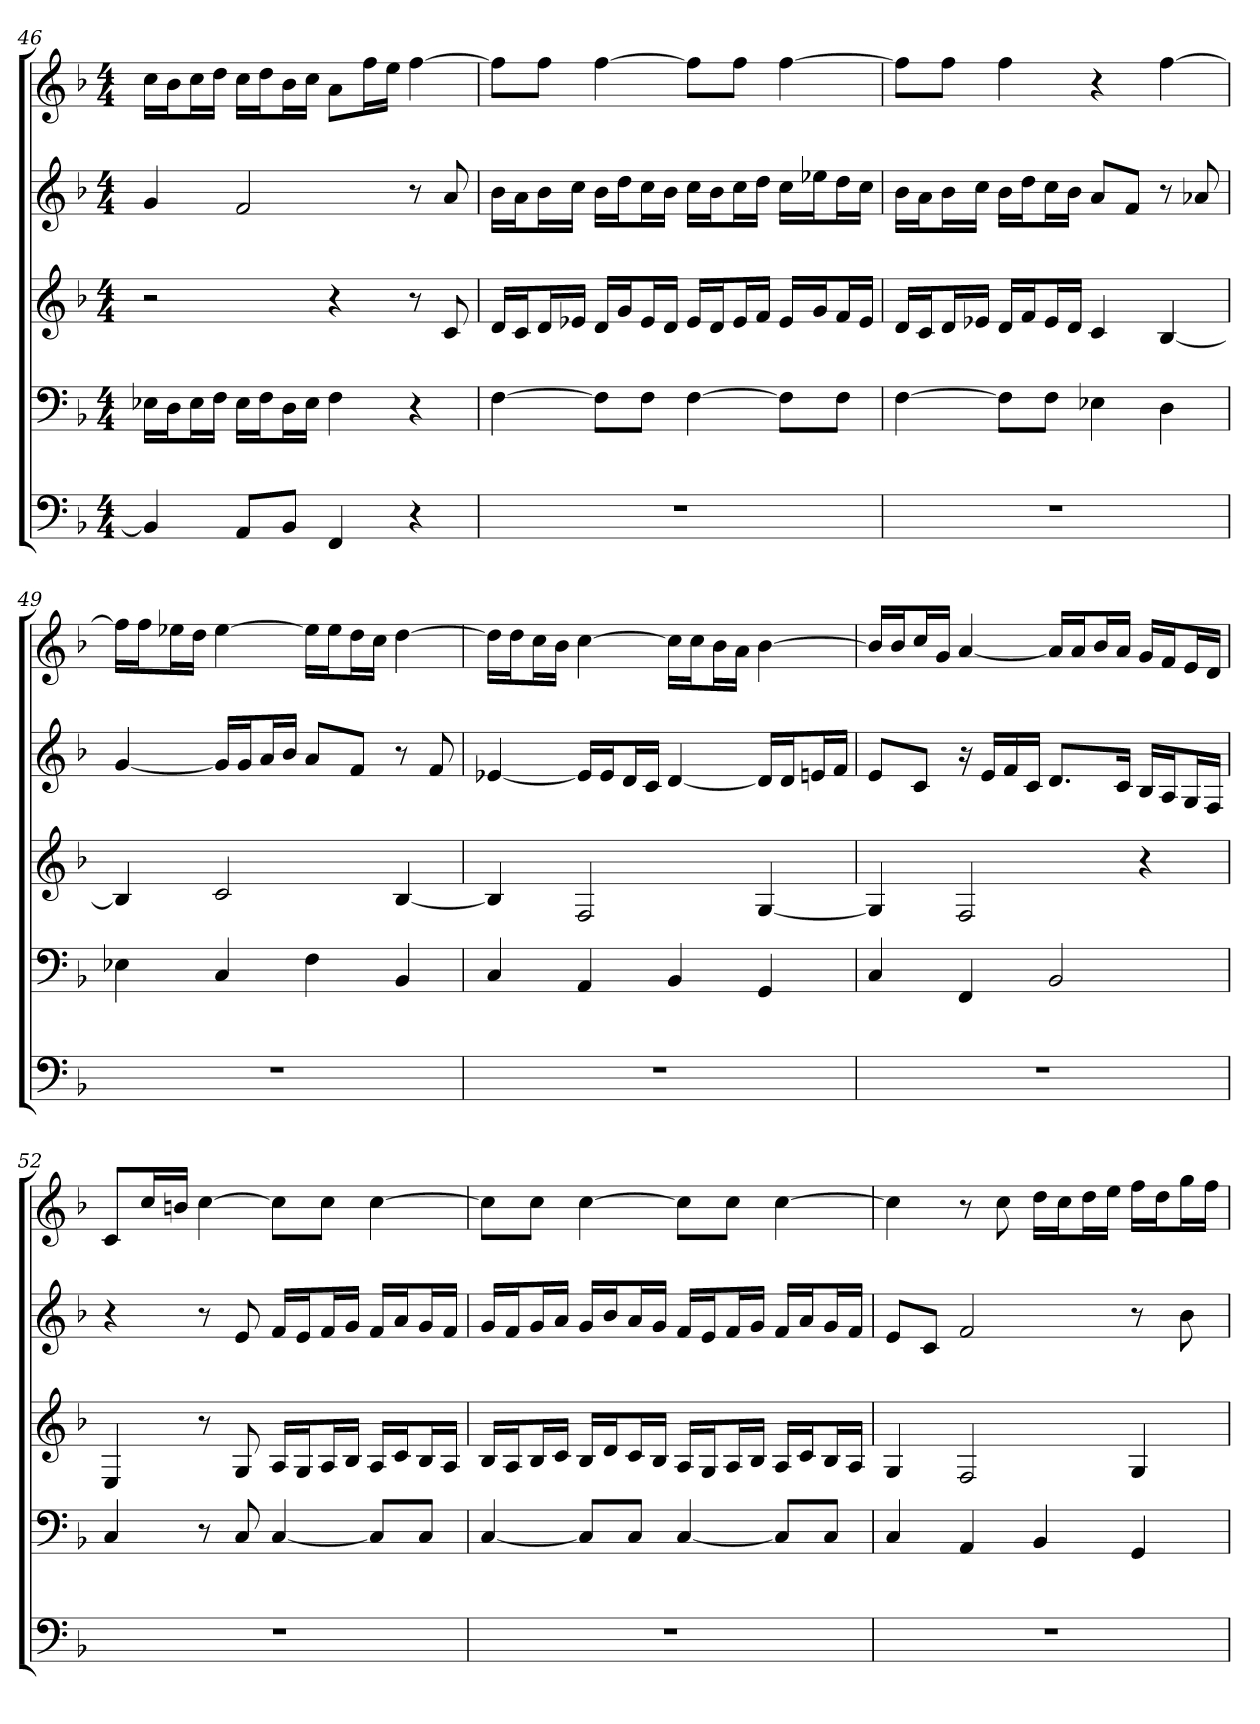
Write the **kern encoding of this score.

**kern	**kern	**kern	**kern	**kern
*part5	*part4	*part3	*part2	*part1
*staff5	*staff4	*staff3	*staff2	*staff1
*k[b-]	*k[b-]	*k[b-]	*k[b-]	*k[b-]
*M4/4	*M4/4	*M4/4	*M4/4	*M4/4
=46	=46	=46	=46	=46
4BB-]	16E-XLL	2r	4g	16ccLL
.	16DJ	.	.	16b-J
.	16E-L	.	.	16ccL
.	16FJJ	.	.	16ddJJ
8AAL	16E-LL	.	2f	16ccLL
.	16FJ	.	.	16ddJ
8BB-J	16DL	.	.	16b-L
.	16E-JJ	.	.	16ccJJ
4FF	4F	4r	.	8aL
.	.	.	.	16ffL
.	.	.	.	16eeJJ
4r	4r	8r	8r	[4ff
.	.	8c	8a	.
=47	=47	=47	=47	=47
1r	[4F	16dLL	16b-LL	8ffL]
.	.	16cJ	16aJ	.
.	.	16dL	16b-L	8ffJ
.	.	16e-XJJ	16ccJJ	.
.	8FL]	16dLL	16b-LL	[4ff
.	.	16gJ	16ddJ	.
.	8FJ	16e-L	16ccL	.
.	.	16dJJ	16b-JJ	.
.	[4F	16e-LL	16ccLL	8ffL]
.	.	16dJ	16b-J	.
.	.	16e-L	16ccL	8ffJ
.	.	16fJJ	16ddJJ	.
.	8FL]	16e-LL	16ccLL	[4ff
.	.	16gJ	16ee-XJ	.
.	8FJ	16fL	16ddL	.
.	.	16e-JJ	16ccJJ	.
=48	=48	=48	=48	=48
1r	[4F	16dLL	16b-LL	8ffL]
.	.	16cJ	16aJ	.
.	.	16dL	16b-L	8ffJ
.	.	16e-XJJ	16ccJJ	.
.	8FL]	16dLL	16b-LL	4ff
.	.	16fJ	16ddJ	.
.	8FJ	16e-L	16ccL	.
.	.	16dJJ	16b-JJ	.
.	4E-X	4c	8aL	4r
.	.	.	8fJ	.
.	4D	[4B-	8r	[4ff
.	.	.	8a-X	.
=49	=49	=49	=49	=49
1r	4E-X	4B-]	[4g	16ffLL]
.	.	.	.	16ffJ
.	.	.	.	16ee-XL
.	.	.	.	16ddJJ
.	4C	2c	16gLL]	[4ee-
.	.	.	16gJ	.
.	.	.	16aL	.
.	.	.	16b-JJ	.
.	4F	.	8aL	16ee-LL]
.	.	.	.	16ee-J
.	.	.	8fJ	16ddL
.	.	.	.	16ccJJ
.	4BB-	[4B-	8r	[4dd
.	.	.	8f	.
=50	=50	=50	=50	=50
1r	4C	4B-]	[4e-X	16ddLL]
.	.	.	.	16ddJ
.	.	.	.	16ccL
.	.	.	.	16b-JJ
.	4AA	2F	16e-LL]	[4cc
.	.	.	16e-J	.
.	.	.	16dL	.
.	.	.	16cJJ	.
.	4BB-	.	[4d	16ccLL]
.	.	.	.	16ccJ
.	.	.	.	16b-L
.	.	.	.	16aJJ
.	4GG	[4G	16dLL]	[4b-
.	.	.	16dJ	.
.	.	.	16enL	.
.	.	.	16fJJ	.
=51	=51	=51	=51	=51
1r	4C	4G]	8eL	16b-LL]
.	.	.	.	16b-J
.	.	.	8cJ	16ccL
.	.	.	.	16gJJ
.	4FF	2F	16r	[4a
.	.	.	16eLL	.
.	.	.	16f	.
.	.	.	16cJJ	.
.	2BB-	.	8.dL	16aLL]
.	.	.	.	16aJ
.	.	.	.	16b-L
.	.	.	16cJk	16aJJ
.	.	4r	16B-LL	16gLL
.	.	.	16AJ	16fJ
.	.	.	16GL	16eL
.	.	.	16FJJ	16dJJ
=52	=52	=52	=52	=52
1r	4C	4E	4r	8cL
.	.	.	.	16ccL
.	.	.	.	16bnJJ
.	8r	8r	8r	[4cc
.	8C	8G	8e	.
.	[4C	16ALL	16fLL	8ccL]
.	.	16GJ	16eJ	.
.	.	16AL	16fL	8ccJ
.	.	16B-JJ	16gJJ	.
.	8CL]	16ALL	16fLL	[4cc
.	.	16cJ	16aJ	.
.	8CJ	16B-L	16gL	.
.	.	16AJJ	16fJJ	.
=53	=53	=53	=53	=53
1r	[4C	16B-LL	16gLL	8ccL]
.	.	16AJ	16fJ	.
.	.	16B-L	16gL	8ccJ
.	.	16cJJ	16aJJ	.
.	8CL]	16B-LL	16gLL	[4cc
.	.	16dJ	16b-J	.
.	8CJ	16cL	16aL	.
.	.	16B-JJ	16gJJ	.
.	[4C	16ALL	16fLL	8ccL]
.	.	16GJ	16eJ	.
.	.	16AL	16fL	8ccJ
.	.	16B-JJ	16gJJ	.
.	8CL]	16ALL	16fLL	[4cc
.	.	16cJ	16aJ	.
.	8CJ	16B-L	16gL	.
.	.	16AJJ	16fJJ	.
=54	=54	=54	=54	=54
1r	4C	4G	8eL	4cc]
.	.	.	8cJ	.
.	4AA	2F	2f	8r
.	.	.	.	8cc
.	4BB-	.	.	16ddLL
.	.	.	.	16ccJ
.	.	.	.	16ddL
.	.	.	.	16eeJJ
.	4GG	4G	8r	16ffLL
.	.	.	.	16ddJ
.	.	.	8b-	16ggL
.	.	.	.	16ffJJ
=	=	=	=	=
*-	*-	*-	*-	*-
